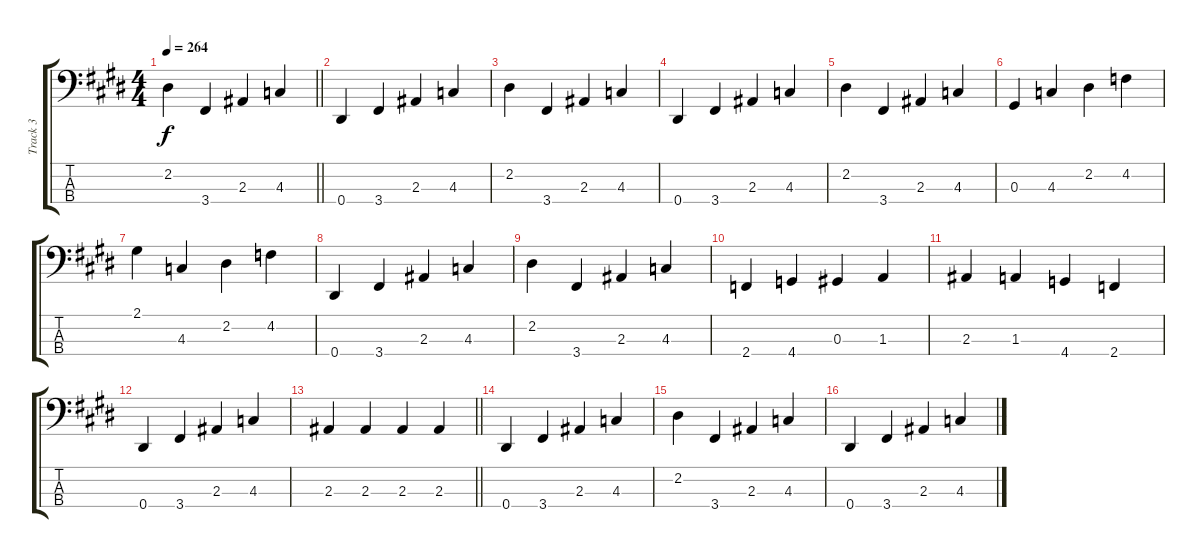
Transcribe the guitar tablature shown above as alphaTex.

\track ("Track 3" "Track 3") {instrument electricbassfinger}
\staff {score tabs}
\tuning (Gb2 Db2 Ab1 Eb1) {hide}
\ts (4 4)
\tempo 264
\clef f4
\barLineRight lightlight
\ks e
2.2.4{dy f} 3.4.4 2.3.4 4.3.4 |
0.4.4 3.4.4 2.3.4 4.3.4 |
2.2.4 3.4.4 2.3.4 4.3.4 |
0.4.4 3.4.4 2.3.4 4.3.4 |
2.2.4 3.4.4 2.3.4 4.3.4 |
0.3.4 4.3.4 2.2.4 4.2.4 |
2.1.4 4.3.4 2.2.4 4.2.4 |
0.4.4 3.4.4 2.3.4 4.3.4 |
2.2.4 3.4.4 2.3.4 4.3.4 |
2.4.4 4.4.4 0.3.4 1.3.4 |
2.3.4 1.3.4 4.4.4 2.4.4 |
0.4.4 3.4.4 2.3.4 4.3.4 |
\barLineRight lightlight
2.3.4 2.3.4 2.3.4 2.3.4 |
0.4.4 3.4.4 2.3.4 4.3.4 |
2.2.4 3.4.4 2.3.4 4.3.4 |
0.4.4 3.4.4 2.3.4 4.3.4
